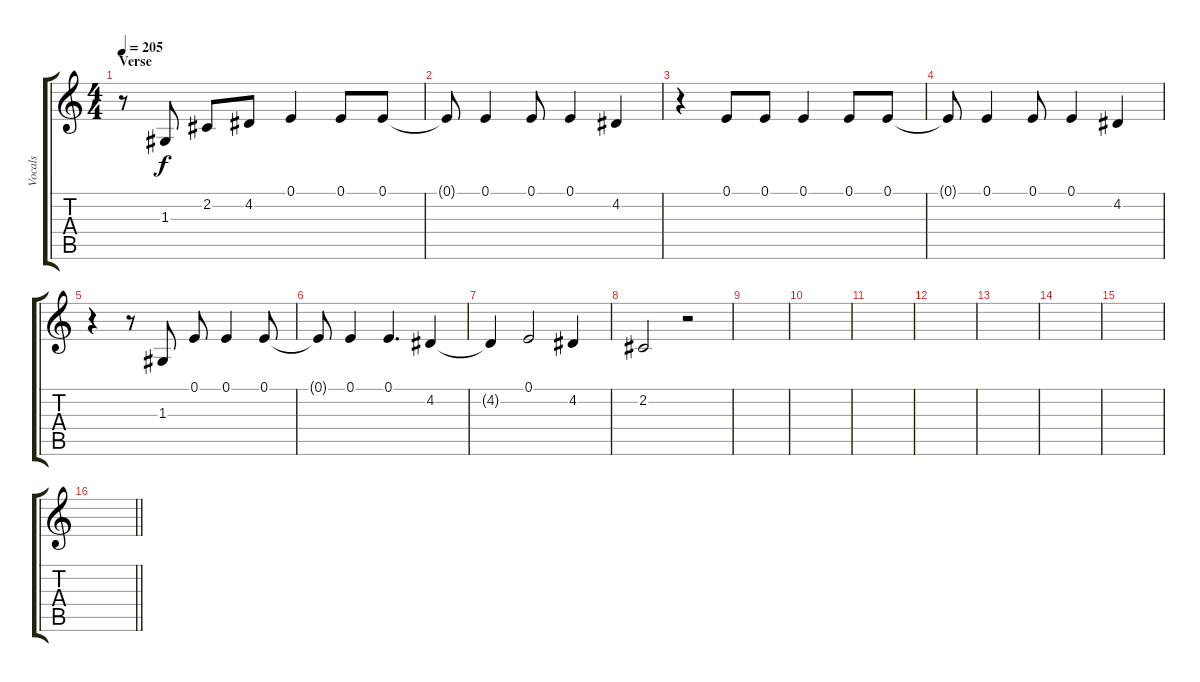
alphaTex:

\track ("Vocals" "Vocals") {instrument lead2sawtooth}
\staff {score tabs}
\tuning (E4 B3 G3 D3 A2 E2) {hide}
\ts (4 4)
\section ("" "Verse")
\tempo 205
\clef g2
\ks c
r.8{dy f} 1.3.8 2.2.8 4.2.8 0.1.4 0.1.8 0.1.8 |
0.1{t}.8 0.1.4 0.1.8 0.1.4 4.2.4 |
r.4 0.1.8 0.1.8 0.1.4 0.1.8 0.1.8 |
0.1{t}.8 0.1.4 0.1.8 0.1.4 4.2.4 |
r.4 r.8 1.3.8 0.1.8 0.1.4 0.1.8 |
0.1{t}.8 0.1.4 0.1.4{d} 4.2.4 |
4.2{t}.4 0.1.2 4.2.4 |
2.2.2 r.2 |
|
|
|
|
|
|
|
\barLineRight lightlight
